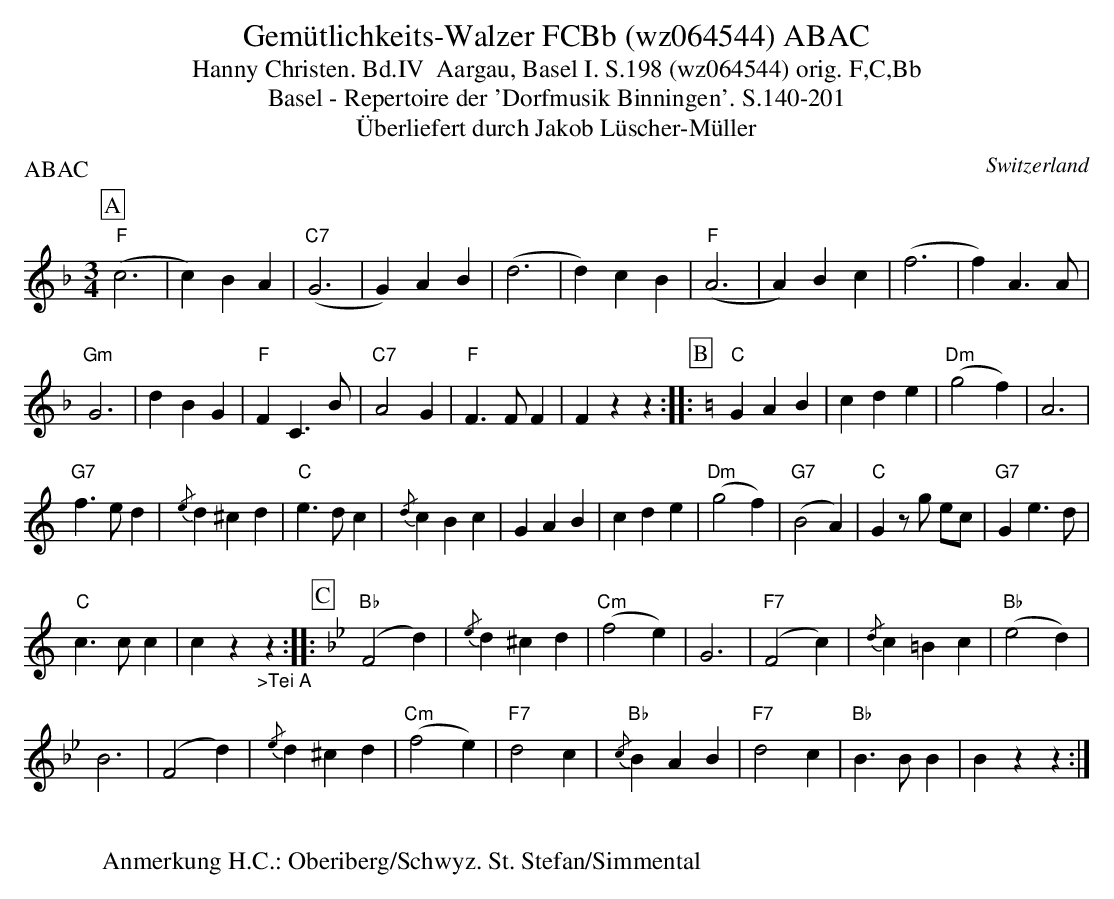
X:1
T:Gemütlichkeits-Walzer FCBb (wz064544) ABAC
T:Hanny Christen. Bd.IV  Aargau, Basel I. S.198 (wz064544) orig. F,C,Bb
T: Basel - Repertoire der 'Dorfmusik Binningen'. S.140-201
T:Überliefert durch Jakob Lüscher-Müller
P:ABAC
M:3/4
L:1/4
O:Switzerland
K:F major
[P:A] ("F"c3 | c)BA | ("C7"G3 | G)AB | (d3 | d)cB | ("F"A3 | A)Bc | (f3 | f)A>A |
"Gm"G3 | dBG | "F"FC>B | "C7"A2G | "F"F>FF | Fzz :: [P:B]  [K:C]"C"GAB | cde | ("Dm"g2f) | A3 |
"G7"f>ed | {/e}d^cd | "C"e>dc | {/d}cBc | GAB | cde | ("Dm"g2f) | ("G7"B2A) | "C"Gz/g/ e/c/ | "G7"Ge>d |
"C"c>cc | cz"_>Tei A"z :: [P:C] [K:Bb] ("Bb"F2d) | {/e}d^cd | ("Cm"f2e) | G3 | ("F7"F2c) | {/d}c=Bc | ("Bb"e2d) |
B3 | (F2d) | {/e}d^cd | ("Cm"f2e) | "F7"d2c | {/c}"Bb"BAB | "F7"d2c | "Bb"B>BB | Bzz :|
W:
W:Anmerkung H.C.: Oberiberg/Schwyz. St. Stefan/Simmental
